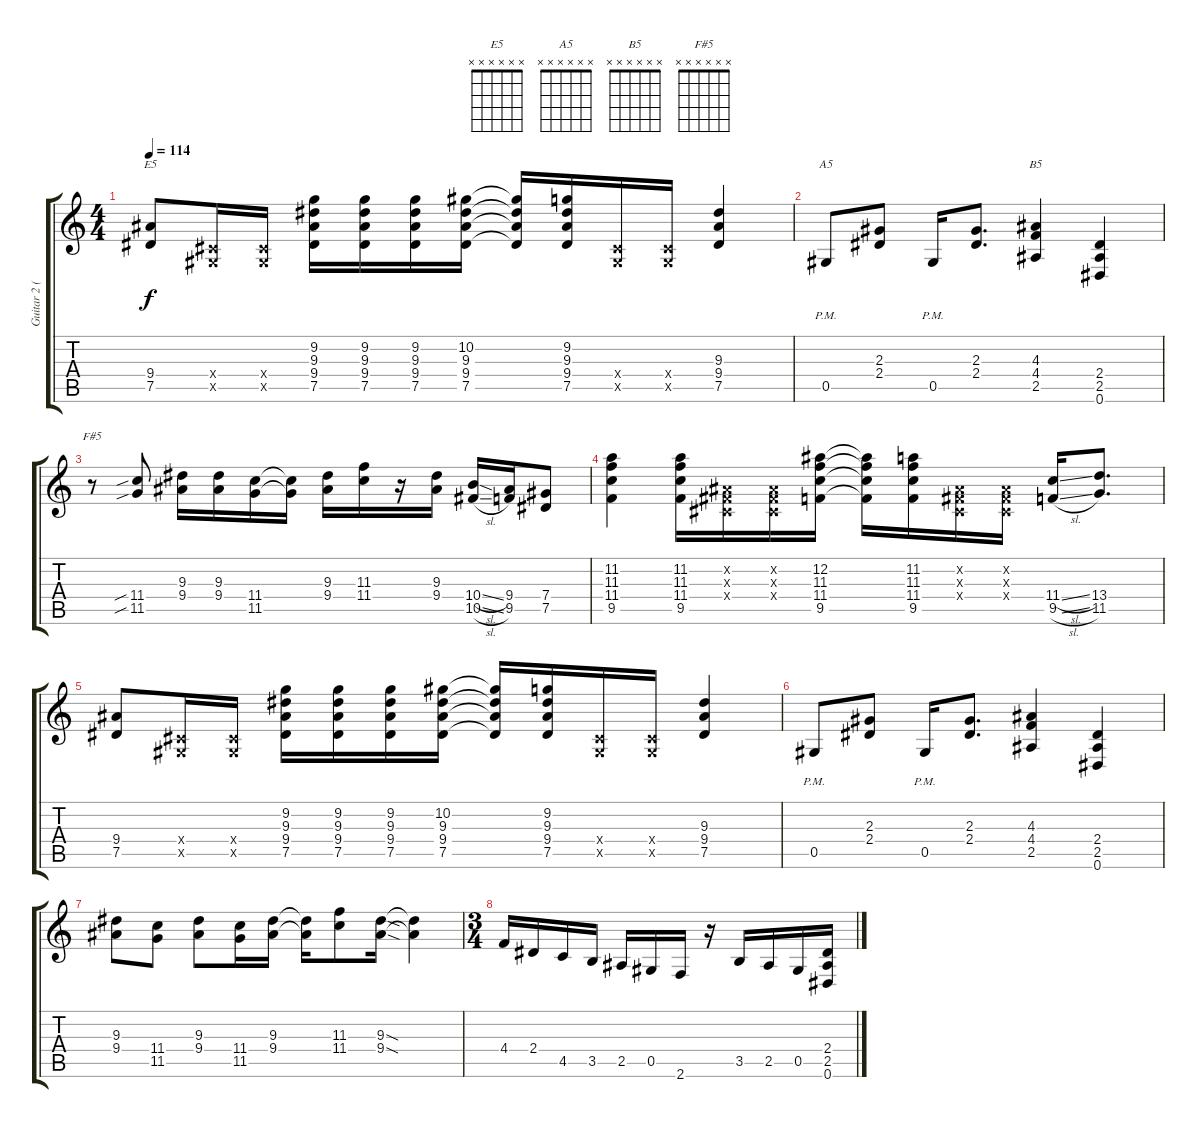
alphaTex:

\track ("Guitar 2 (Izzy)" "Guitar 2 (") {instrument overdrivenguitar}
\staff {score tabs}
\tuning (Eb4 Bb3 Gb3 Db3 Ab2 Eb2) {hide}
\chord ("E5" x x x x x x)
\chord ("A5" x x x x x x)
\chord ("B5" x x x x x x)
\chord ("F#5" x x x x x x)
\ts (4 4)
\tempo 114
\clef g2
\ks c
(9.4 7.5).8{ch "E5" dy f} (0.4{x} 0.5{x}).16 (0.4{x} 0.5{x}).16 (9.2 9.3 9.4 7.5).16 (9.2 9.3 9.4 7.5).16 (9.2 9.3 9.4 7.5).16 (10.2 9.3 9.4 7.5).16 (10.2{t} 9.3{t} 9.4{t} 7.5{t}).16 (9.2 9.3 9.4 7.5).16 (0.4{x} 0.5{x}).16 (0.4{x} 0.5{x}).16 (9.3 9.4 7.5).4 |
0.5{pm}.8{ch "A5"} (2.3 2.4).8 0.5{pm}.16 (2.3 2.4).8{d} (4.3 4.4 2.5).4{ch "B5"} (2.4 2.5 0.6).4 |
r.8{ch "F#5"} (11.4{sib} 11.5{sib}).8 (9.3 9.4).16 (9.3 9.4).16 (11.4 11.5).16 (11.4{t} 11.5{t}).16 (9.3 9.4).16 (11.3 11.4).16 r.16 (9.3 9.4).16 (10.4{sl} 10.5{sl}).16 (9.4 9.5).16 (7.4 7.5).8 |
(11.2 11.3 11.4 9.5).4 (11.2 11.3 11.4 9.5).16 (0.2{x} 0.3{x} 0.4{x}).16 (0.2{x} 0.3{x} 0.4{x}).16 (12.2 11.3 11.4 9.5).16 (12.2{t} 11.3{t} 11.4{t} 9.5{t}).16 (11.2 11.3 11.4 9.5).16 (0.2{x} 0.3{x} 0.4{x}).16 (0.2{x} 0.3{x} 0.4{x}).16 (11.4{sl} 9.5{sl}).16 (13.4 11.5).8{d} |
(9.4 7.5).8 (0.4{x} 0.5{x}).16 (0.4{x} 0.5{x}).16 (9.2 9.3 9.4 7.5).16 (9.2 9.3 9.4 7.5).16 (9.2 9.3 9.4 7.5).16 (10.2 9.3 9.4 7.5).16 (10.2{t} 9.3{t} 9.4{t} 7.5{t}).16 (9.2 9.3 9.4 7.5).16 (0.4{x} 0.5{x}).16 (0.4{x} 0.5{x}).16 (9.3 9.4 7.5).4 |
0.5{pm}.8 (2.3 2.4).8 0.5{pm}.16 (2.3 2.4).8{d} (4.3 4.4 2.5).4 (2.4 2.5 0.6).4 |
(9.3 9.4).8 (11.4 11.5).8 (9.3 9.4).8 (11.4 11.5).16 (9.3 9.4).16 (9.3{t} 9.4{t}).16 (11.3 11.4).8 (9.3{sod} 9.4{sod}).16 (9.3{t} 9.4{t}).4 |
\ts (3 4)
4.4.16 2.4.16 4.5.16 3.5.16 2.5.16 0.5.16 2.6.16 r.16 3.5.16 2.5.16 0.5.16 (2.4 2.5 0.6).16
